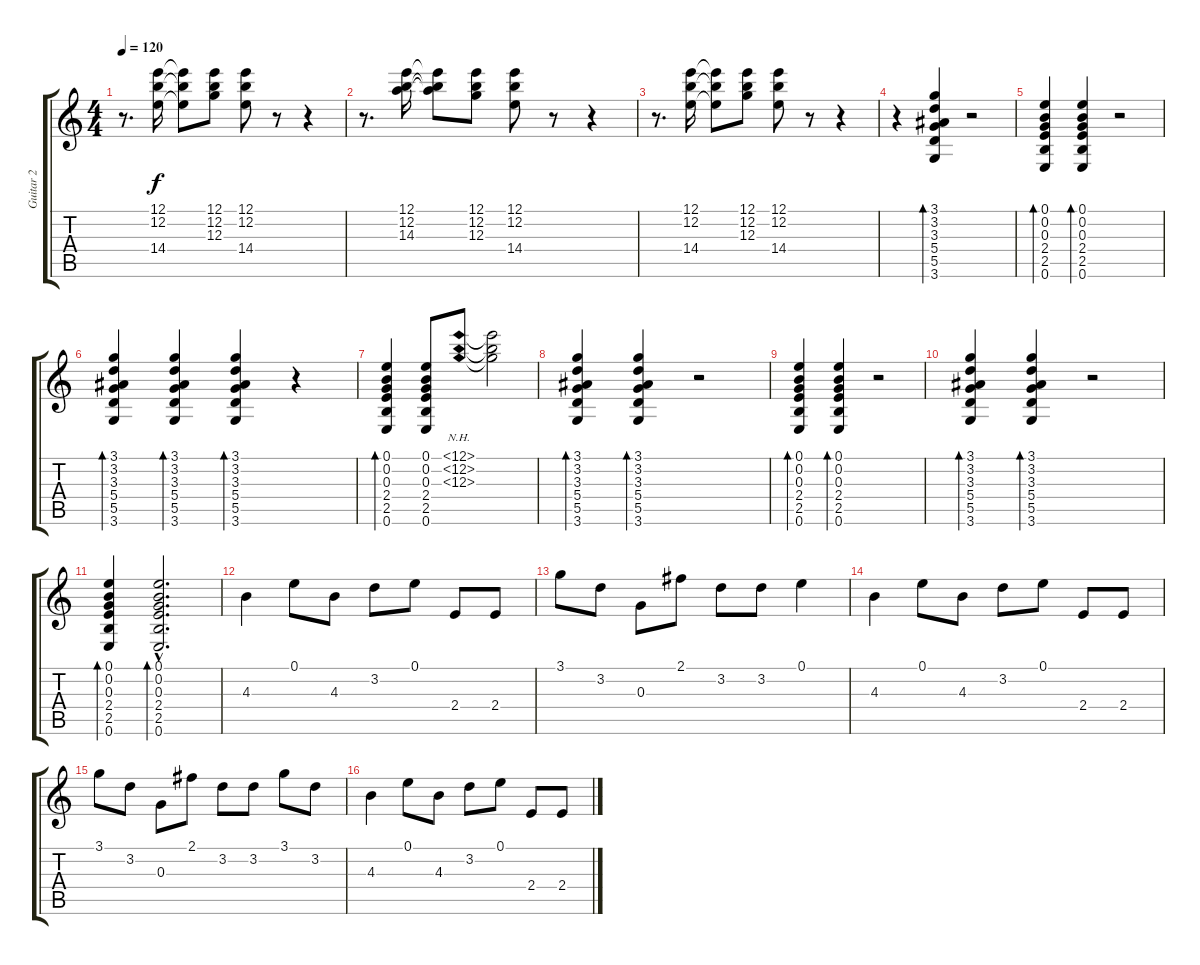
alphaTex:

\track ("Guitar 2" "Guitar 2") {instrument electricguitarclean}
\staff {score tabs}
\tuning (E4 B3 G3 D3 A2 E2) {hide}
\ts (4 4)
\tempo 120
\clef g2
\ks c
r.8{d dy f} (12.1 12.2 14.4).16 (12.1{t} 12.2{t} 14.4{t}).8 (12.1 12.2 12.3).8 (12.1 12.2 14.4).8 r.8 r.4 |
r.8{d} (12.1 12.2 14.3).16 (12.1{t} 12.2{t} 14.3{t}).8 (12.1 12.2 12.3).8 (12.1 12.2 14.4).8 r.8 r.4 |
r.8{d} (12.1 12.2 14.4).16 (12.1{t} 12.2{t} 14.4{t}).8 (12.1 12.2 12.3).8 (12.1 12.2 14.4).8 r.8 r.4 |
r.4 (3.1 3.2 3.3 5.4 5.5 3.6).4{bd 120} r.2 |
(0.1 0.2 0.3 2.4 2.5 0.6).4{bd 120} (0.1 0.2 0.3 2.4 2.5 0.6).4{bd 120} r.2 |
(3.1 3.2 3.3 5.4 5.5 3.6).4{bd 120} (3.1 3.2 3.3 5.4 5.5 3.6).4{bd 120} (3.1 3.2 3.3 5.4 5.5 3.6).4{bd 120} r.4 |
(0.1 0.2 0.3 2.4 2.5 0.6).4{bd 120} (0.1 0.2 0.3 2.4 2.5 0.6).8 (12.1{nh} 12.2{nh} 12.3{nh}).8 (12.1{t} 12.2{t} 12.3{t}).2 |
(3.1 3.2 3.3 5.4 5.5 3.6).4{bd 120} (3.1 3.2 3.3 5.4 5.5 3.6).4{bd 120} r.2 |
(0.1 0.2 0.3 2.4 2.5 0.6).4{bd 120} (0.1 0.2 0.3 2.4 2.5 0.6).4{bd 120} r.2 |
(3.1 3.2 3.3 5.4 5.5 3.6).4{bd 120} (3.1 3.2 3.3 5.4 5.5 3.6).4{bd 120} r.2 |
(0.1 0.2 0.3 2.4 2.5 0.6).4{bd 120} (0.1{hac} 0.2{hac} 0.3{hac} 2.4{hac} 2.5{hac} 0.6{hac}).2{d bd 120} |
4.3.4 0.1.8 4.3.8 3.2.8 0.1.8 2.4.8 2.4.8 |
3.1.8 3.2.8 0.3.8 2.1.8 3.2.8 3.2.8 0.1.4 |
4.3.4 0.1.8 4.3.8 3.2.8 0.1.8 2.4.8 2.4.8 |
3.1.8 3.2.8 0.3.8 2.1.8 3.2.8 3.2.8 3.1.8 3.2.8 |
4.3.4 0.1.8 4.3.8 3.2.8 0.1.8 2.4.8 2.4.8
